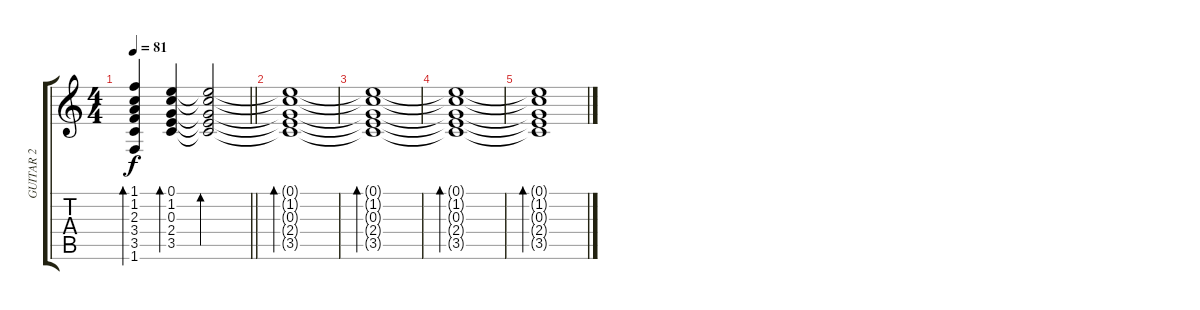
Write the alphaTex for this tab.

\track ("GUITAR 2" "GUITAR 2") {instrument acousticguitarsteel}
\staff {score tabs}
\tuning (E4 B3 G3 D3 A2 E2) {hide}
\ts (4 4)
\tempo 81
\clef g2
\barLineRight lightlight
\ks c
(1.1 1.2 2.3 3.4 3.5 1.6).4{bd 60 dy f} (0.1 1.2 0.3 2.4 3.5).4{bd 60} (0.1{t} 1.2{t} 0.3{t} 2.4{t} 3.5{t}).2{bd 60} |
(0.1{t} 1.2{t} 0.3{t} 2.4{t} 3.5{t}).1{bd 60} |
(0.1{t} 1.2{t} 0.3{t} 2.4{t} 3.5{t}).1{bd 60} |
(0.1{t} 1.2{t} 0.3{t} 2.4{t} 3.5{t}).1{bd 60} |
(0.1{t} 1.2{t} 0.3{t} 2.4{t} 3.5{t}).1{bd 60}
